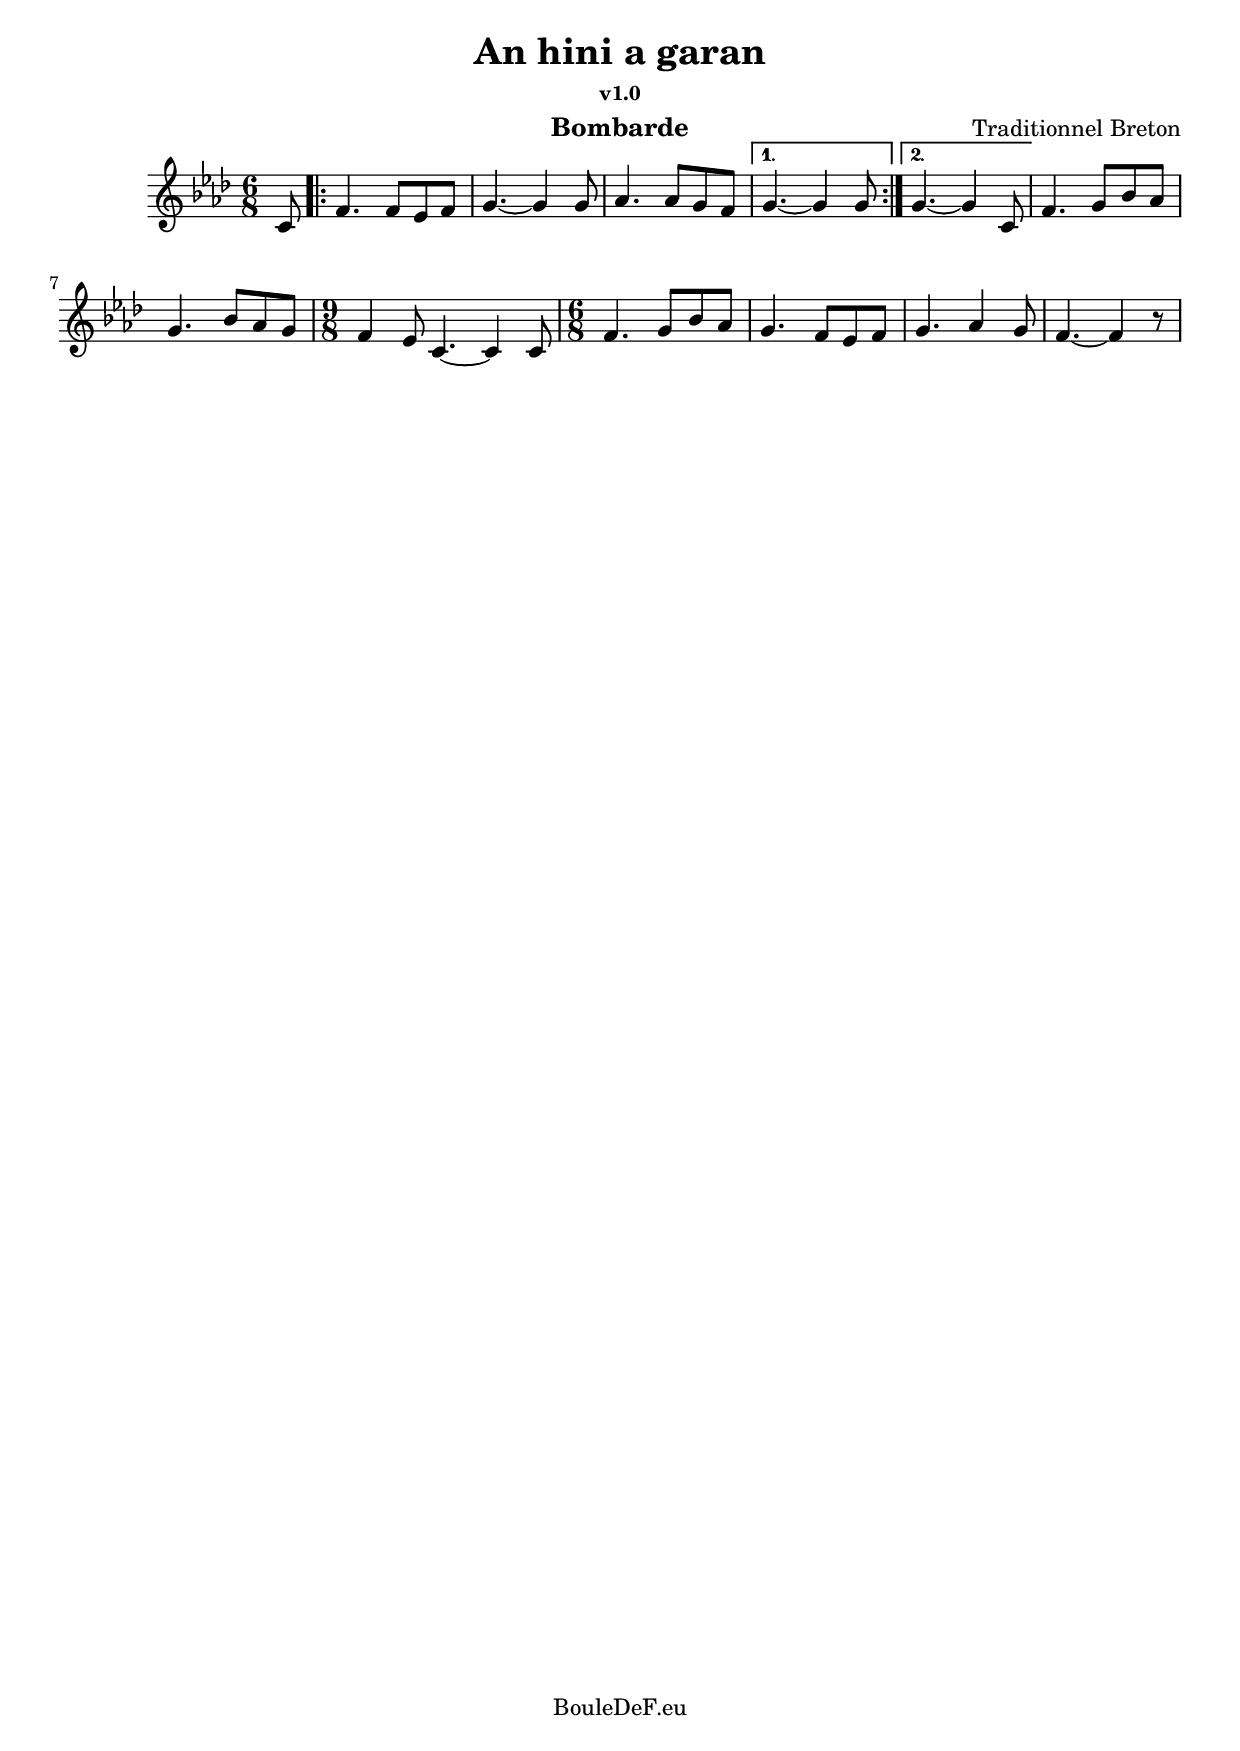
\version "2.16.0"
\include "italiano.ly"

\header {
	title = "An hini a garan"
	subsubtitle = "v1.0"
	composer = "Traditionnel Breton"
	instrument = "Bombarde"
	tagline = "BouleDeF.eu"
}

marche = \relative sib {
	\clef "treble"
	\key lab \major

	\time 6/8
	\partial 8 do8
	\repeat volta 2 {
		| fa4. fa8 mib fa
		| sol4.~ sol4 sol8
		| lab4. lab8 sol fa
	}
	\alternative {
		{| sol4.~ sol4 sol8}
		{| sol4.~ sol4 do,8}
	}
	| fa4. sol8 sib lab
	| sol4. sib8 lab sol
	\time 9/8
	| fa4 mib8 do4.~ do4 do8
	\time 6/8
	| fa4. sol8 sib lab
	| sol4. fa8 mib fa
	| sol4. lab4 sol8
	| fa4.~ fa4 r8
}

\score {
	\new Staff {
		\clef "treble" \marche
	}
	\layout {}
}

\score {
	\new Staff \with {midiInstrument=#"oboe"} {
		\unfoldRepeats { \marche }
	}
	\midi {}
}
